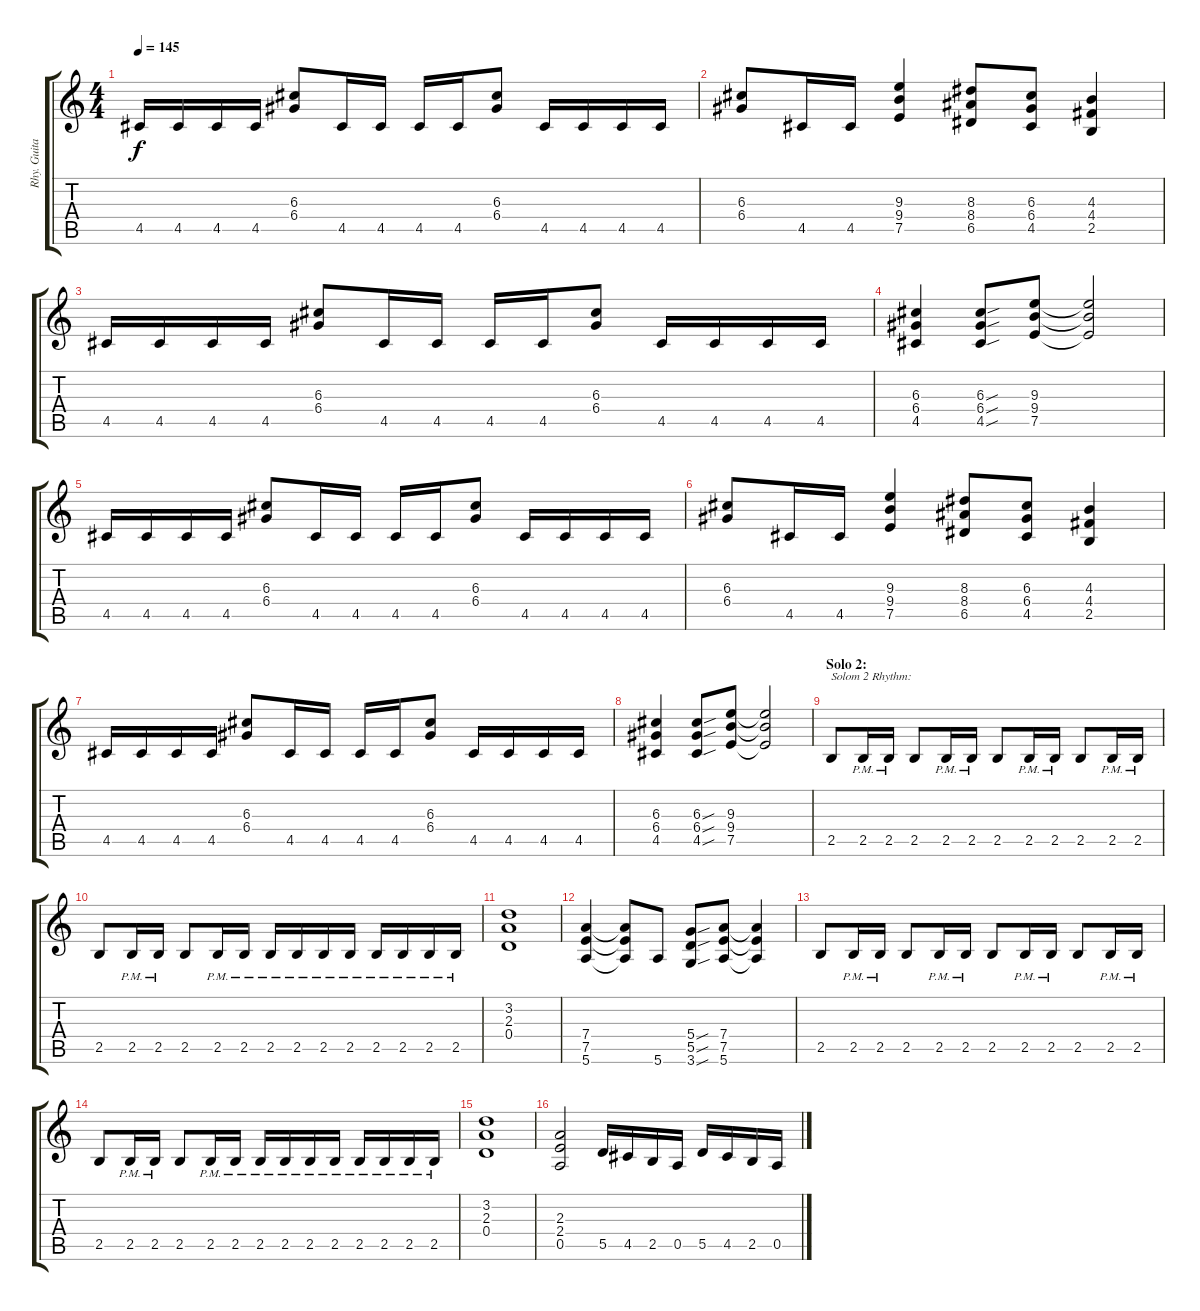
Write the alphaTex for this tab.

\track ("Rhy. Guitar 1" "Rhy. Guita") {instrument distortionguitar}
\staff {score tabs}
\tuning (E4 B3 G3 D3 A2 E2) {hide}
\ts (4 4)
\tempo 145
\clef g2
\ks c
4.5.16{dy f} 4.5.16 4.5.16 4.5.16 (6.3 6.4).8 4.5.16 4.5.16 4.5.16 4.5.16 (6.3 6.4).8 4.5.16 4.5.16 4.5.16 4.5.16 |
(6.3 6.4).8 4.5.16 4.5.16 (9.3 9.4 7.5).4 (8.3 8.4 6.5).8 (6.3 6.4 4.5).8 (4.3 4.4 2.5).4 |
4.5.16 4.5.16 4.5.16 4.5.16 (6.3 6.4).8 4.5.16 4.5.16 4.5.16 4.5.16 (6.3 6.4).8 4.5.16 4.5.16 4.5.16 4.5.16 |
(6.3 6.4 4.5).4 (6.3{sou} 6.4{sou} 4.5{sou}).8 (9.3 9.4 7.5).8 (9.3{t} 9.4{t} 7.5{t}).2 |
4.5.16 4.5.16 4.5.16 4.5.16 (6.3 6.4).8 4.5.16 4.5.16 4.5.16 4.5.16 (6.3 6.4).8 4.5.16 4.5.16 4.5.16 4.5.16 |
(6.3 6.4).8 4.5.16 4.5.16 (9.3 9.4 7.5).4 (8.3 8.4 6.5).8 (6.3 6.4 4.5).8 (4.3 4.4 2.5).4 |
4.5.16 4.5.16 4.5.16 4.5.16 (6.3 6.4).8 4.5.16 4.5.16 4.5.16 4.5.16 (6.3 6.4).8 4.5.16 4.5.16 4.5.16 4.5.16 |
(6.3 6.4 4.5).4 (6.3{sou} 6.4{sou} 4.5{sou}).8 (9.3 9.4 7.5).8 (9.3{t} 9.4{t} 7.5{t}).2 |
\section ("" "Solo 2:")
2.5.8{txt "Solom 2 Rhythm:"} 2.5{pm}.16 2.5{pm}.16 2.5.8 2.5{pm}.16 2.5{pm}.16 2.5.8 2.5{pm}.16 2.5{pm}.16 2.5.8 2.5{pm}.16 2.5{pm}.16 |
2.5.8 2.5{pm}.16 2.5{pm}.16 2.5.8 2.5{pm}.16 2.5{pm}.16 2.5{pm}.16 2.5{pm}.16 2.5{pm}.16 2.5{pm}.16 2.5{pm}.16 2.5{pm}.16 2.5{pm}.16 2.5{pm}.16 |
(3.2 2.3 0.4).1 |
(7.4 7.5 5.6).4 (7.4{t} 7.5{t} 5.6{t}).8 5.6.8 (5.4{sou} 5.5{sou} 3.6{sou}).8 (7.4 7.5 5.6).8 (7.4{t} 7.5{t} 5.6{t}).4 |
2.5.8 2.5{pm}.16 2.5{pm}.16 2.5.8 2.5{pm}.16 2.5{pm}.16 2.5.8 2.5{pm}.16 2.5{pm}.16 2.5.8 2.5{pm}.16 2.5{pm}.16 |
2.5.8 2.5{pm}.16 2.5{pm}.16 2.5.8 2.5{pm}.16 2.5{pm}.16 2.5{pm}.16 2.5{pm}.16 2.5{pm}.16 2.5{pm}.16 2.5{pm}.16 2.5{pm}.16 2.5{pm}.16 2.5{pm}.16 |
(3.2 2.3 0.4).1 |
(2.3 2.4 0.5).2 5.5.16 4.5.16 2.5.16 0.5.16 5.5.16 4.5.16 2.5.16 0.5.16
